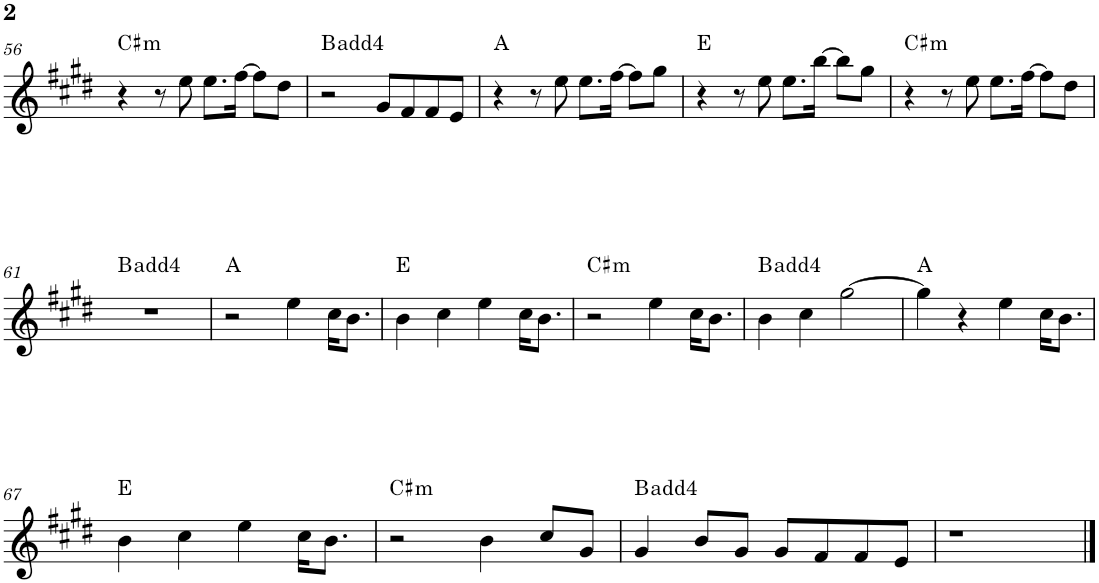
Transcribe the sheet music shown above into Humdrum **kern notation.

**kern	**harte
*part1	*part1
*staff1	*
*I"P1	*
!!LO:PB:g=z
*clefG2	*
*k[f#c#g#d#]	*
*M4/4	*
=56	=56
!	!LO:H:kt=m
4r	C#:min
8r	.
8ee\	.
8.ee\L	.
[16ff#\Jk	.
8ff#\L]	.
8dd#\J	.
=57	=57
2r	B:maj(4)
8g#/L	.
8f#/	.
8f#/	.
8e/J	.
=58	=58
4r	A:maj
8r	.
8ee\	.
8.ee\L	.
[16ff#\Jk	.
8ff#\L]	.
8gg#\J	.
=59	=59
4r	E:maj
8r	.
8ee\	.
8.ee\L	.
[16bb\Jk	.
8bb\L]	.
8gg#\J	.
=60	=60
!	!LO:H:kt=m
4r	C#:min
8r	.
8ee\	.
8.ee\L	.
[16ff#\Jk	.
8ff#\L]	.
8dd#\J	.
!!LO:LB:g=z
=61	=61
1r	B:maj(4)
=62	=62
2r	A:maj
4ee\	.
16cc#\KL	.
8.b\J	.
=63	=63
4b\	E:maj
4cc#\	.
4ee\	.
16cc#\KL	.
8.b\J	.
=64	=64
!	!LO:H:kt=m
2r	C#:min
4ee\	.
16cc#\KL	.
8.b\J	.
=65	=65
4b\	B:maj(4)
4cc#\	.
[2gg#\	.
=66	=66
4gg#\]	A:maj
4r	.
4ee\	.
16cc#\KL	.
8.b\J	.
!!LO:LB:g=z
=67	=67
4b\	E:maj
4cc#\	.
4ee\	.
16cc#\KL	.
8.b\J	.
=68	=68
!	!LO:H:kt=m
2r	C#:min
4b\	.
8cc#/L	.
8g#/J	.
=69	=69
4g#/	B:maj(4)
8b/L	.
8g#/J	.
8g#/L	.
8f#/	.
8f#/	.
8e/J	.
=70	=70
1r	.
==	==
*-	*-
